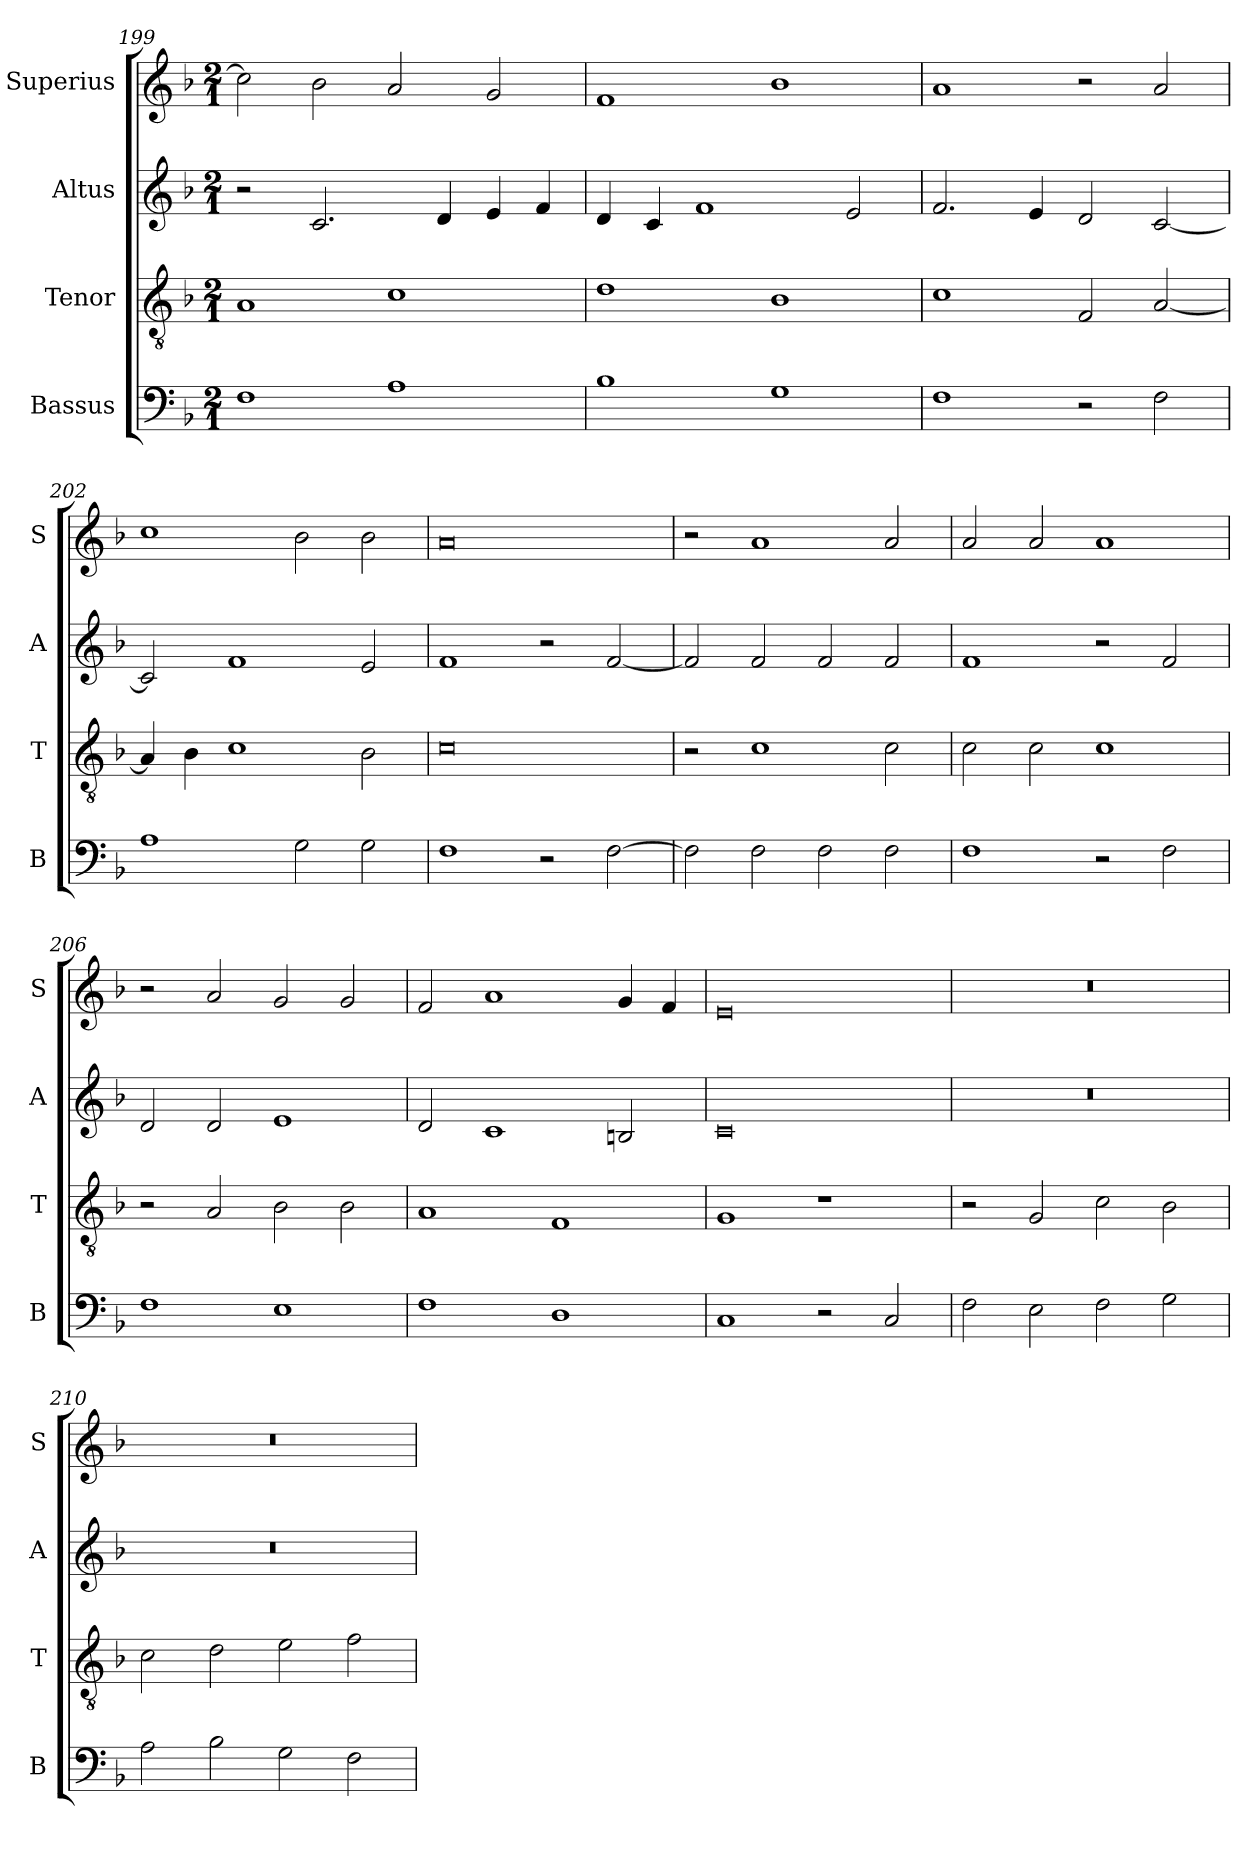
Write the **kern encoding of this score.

**kern	**kern	**kern	**kern
*part4	*part3	*part2	*part1
*staff4	*staff3	*staff2	*staff1
*I"Bassus	*I"Tenor	*I"Altus	*I"Superius
*I'B	*I'T	*I'A	*I'S
*clefF4	*clefGv2	*clefG2	*clefG2
*k[b-]	*k[b-]	*k[b-]	*k[b-]
*F:	*F:	*F:	*F:
*M2/1	*M2/1	*M2/1	*M2/1
=199	=199	=199	=199
1F	1A	2r	2cc]
.	.	2.c	2b-
1A	1c	.	2a
.	.	4d	.
.	.	4e	2g
.	.	4f	.
=200	=200	=200	=200
1B-	1d	4d	1f
.	.	4c	.
.	.	1f	.
1G	1B-	.	1b-
.	.	2e	.
=201	=201	=201	=201
1F	1c	2.f	1a
.	.	4e	.
2r	2F	2d	2r
2F	[2A	[2c	2a
=202	=202	=202	=202
1A	4A]	2c]	1cc
.	4B-	.	.
.	1c	1f	.
2G	.	.	2b-
2G	2B-	2e	2b-
=203	=203	=203	=203
1F	0c	1f	0a
2r	.	2r	.
[2F	.	[2f	.
=204	=204	=204	=204
2F]	2r	2f]	2r
2F	1c	2f	1a
2F	.	2f	.
2F	2c	2f	2a
=205	=205	=205	=205
1F	2c	1f	2a
.	2c	.	2a
2r	1c	2r	1a
2F	.	2f	.
=206	=206	=206	=206
1F	2r	2d	2r
.	2A	2d	2a
1E	2B-	1e	2g
.	2B-	.	2g
=207	=207	=207	=207
1F	1A	2d	2f
.	.	1c	1a
1D	1F	.	.
.	.	2Bn	4g
.	.	.	4f
=208	=208	=208	=208
1C	1G	0c	0e
2r	1r	.	.
2C	.	.	.
=209	=209	=209	=209
2F	2r	0r	0r
2E	2G	.	.
2F	2c	.	.
2G	2B-	.	.
=210	=210	=210	=210
2A	2c	0r	0r
2B-	2d	.	.
2G	2e	.	.
2F	2f	.	.
=	=	=	=
*-	*-	*-	*-
